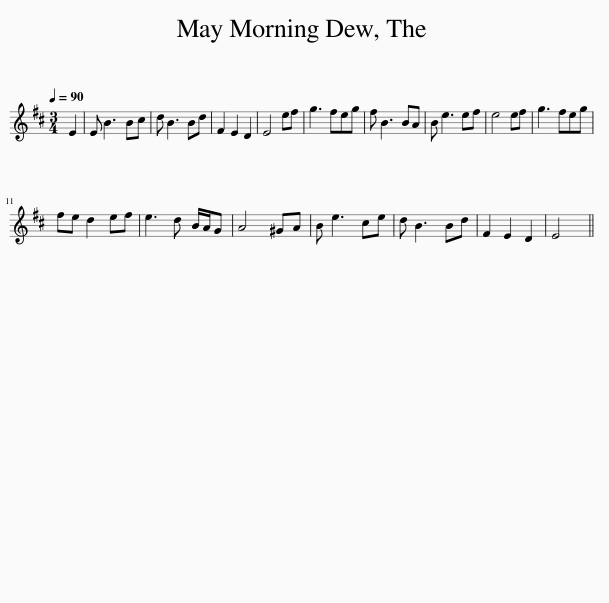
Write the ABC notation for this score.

X:1
L:1/8
Q:1/4=90
M:3/4
I:linebreak $
K:D
V:1 treble
V:1
 E2 | E B3 Bc | d B3 Bd | F2 E2 D2 | E4 ef | %5
 g3 feg | f B3 BA | B e3 ef | e4 ef | g3 feg |$ %10
 fe d2 ef | e3 d B/A/G | A4 ^GA | B e3 ce | d B3 Bd | %15
 F2 E2 D2 | E4 || %17
